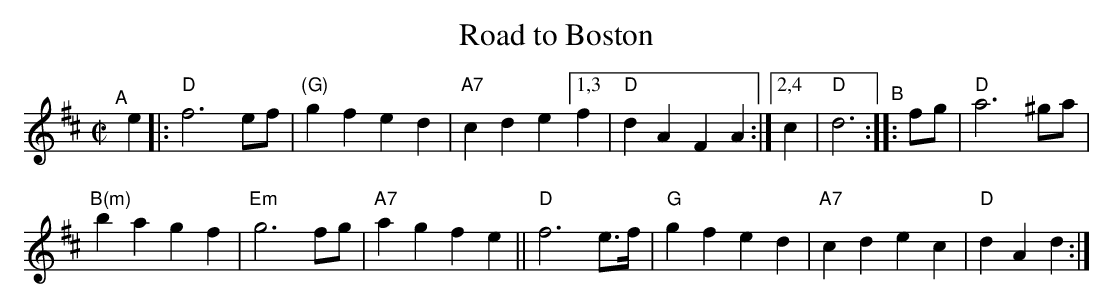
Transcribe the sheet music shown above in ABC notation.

X:1
T: Road to Boston
M: C|
L: 1/8
K: D
"^A"[|]e2 |:\
"D"f6ef | "(G)"g2f2 e2d2 | "A7"c2d2 e2 [1,3 f2 | "D"d2A2 F2A2 :|[2,4 c2 | "D"d6 "^B":: fg | "D"a6^ga |
"B(m)"b2a2 g2f2 | "Em"g6fg | "A7"a2g2 f2e2 || "D"f6e>f | "G"g2f2 e2d2 | "A7"c2d2 e2c2 | "D"d2A2 d2 :|
